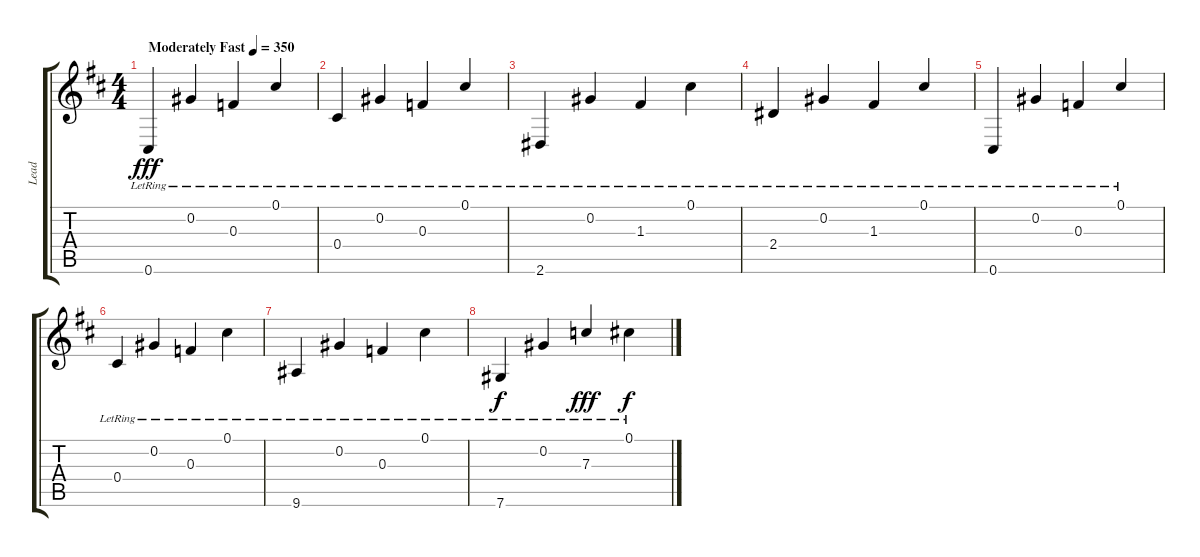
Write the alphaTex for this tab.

\track ("Lead" "Lead") {instrument acousticguitarnylon}
\staff {score tabs}
\tuning (Db4 Ab3 F3 Db3 Ab2 Db2) {hide}
\ts (4 4)
\tempo (350 "Moderately Fast")
\clef g2
\ks d
0.6{lr}.4{dy fff instrument acousticguitarnylon beam Up beam merge} 0.2{lr}.4{beam Up beam merge} 0.3{lr}.4{beam Up beam merge} 0.1{lr}.4{beam Up} |
0.4{lr}.4{beam Up beam merge} 0.2{lr}.4{beam Up beam merge} 0.3{lr}.4{beam Up beam merge} 0.1{lr}.4{beam Up} |
2.6{lr}.4{beam Up} 0.2{lr}.4{beam Up} 1.3{lr}.4{beam Up} 0.1{lr}.4 |
2.4{lr}.4{beam Up beam merge} 0.2{lr}.4{beam Up beam merge} 1.3{lr}.4{beam Up beam merge} 0.1{lr}.4{beam Up} |
0.6{lr}.4{beam Up beam merge} 0.2{lr}.4{beam Up beam merge} 0.3{lr}.4{beam Up beam merge} 0.1{lr}.4{beam Up} |
0.4{lr}.4{beam Up} 0.2{lr}.4{beam Up} 0.3{lr}.4{beam Up} 0.1{lr}.4 |
9.6{lr}.4{beam Up} 0.2{lr}.4{beam Up} 0.3{lr}.4{beam Up} 0.1{lr}.4 |
7.6{lr}.4{dy f beam Up} 0.2{lr}.4 7.3{lr}.4{dy fff beam Up} 0.1{lr}.4{dy f}
